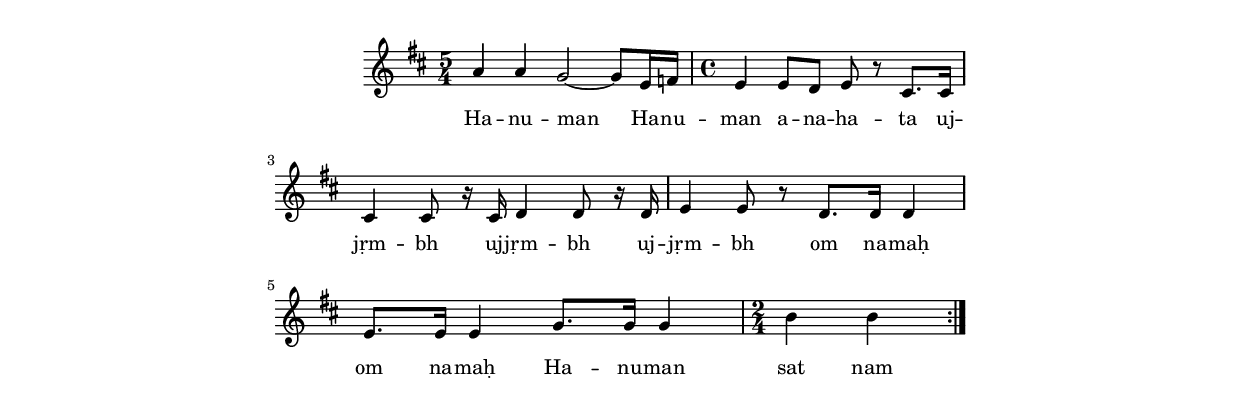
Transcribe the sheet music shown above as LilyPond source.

\version "2.19.45"
\paper {
	line-width = 4.6\in
}

melody = \relative c'' {
  \clef treble
  \key d \major
  \time 4/4
  \set Score.voltaSpannerDuration = #(ly:make-moment 4/4)
	\new Voice = "words" {
		\repeat volta 2 {
			\time 5/4
			a4 a g2~ g8 e16 f | 
			\time 4/4 e4 e8 d e r cis8. cis16 |
			cis4 cis8 r16 cis16 d4 d8 r16 d16 | e4 e8 r8 d8. d16 d4 |
			e8. e16 e4 g8. g16 g4 | \time 2/4 b4 b |
		}
  }
}

text =  \lyricmode {
	\set associatedVoice = "words"
	Ha -- nu -- man Ha -- nu -- man a -- na -- ha -- ta uj -- 
	jṛm -- bh uj -- jṛm -- bh uj -- jṛm -- bh om na -- maḥ
	om na -- maḥ Ha -- nu -- man sat nam
}

\score {
  <<
    \new ChordNames {
      \set chordChang = ##t
    }
    \new Staff  {
    	\new Voice = "one" { \melody }
  	}
    \new Lyrics \lyricsto "words" \text
  >>
  \layout { 
   #(layout-set-staff-size 16)
   }
  \midi { 
  	\tempo 4 = 125
  }
}